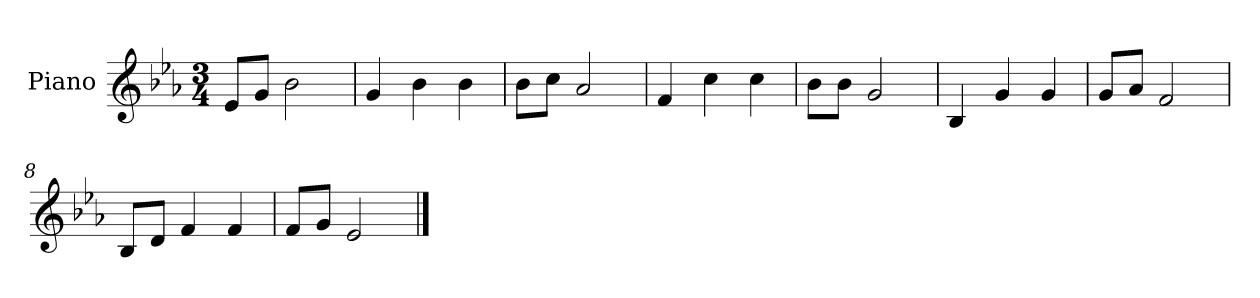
**kern
*part1
*staff1
*I"Piano
*I'Pno
*clefG2
*k[b-e-a-]
*E-:
*M3/4
=1
8e-/L
8g/J
2b-\
=2
4g/
4b-\
4b-\
=3
8b-\L
8cc\J
2a-/
=4
4f/
4cc\
4cc\
=5
8b-\L
8b-\J
2g/
=6
4B-/
4g/
4g/
=7
8g/L
8a-/J
2f/
=8
8B-/L
8d/J
4f/
4f/
=9
8f/L
8g/J
2e-/
==
*-
